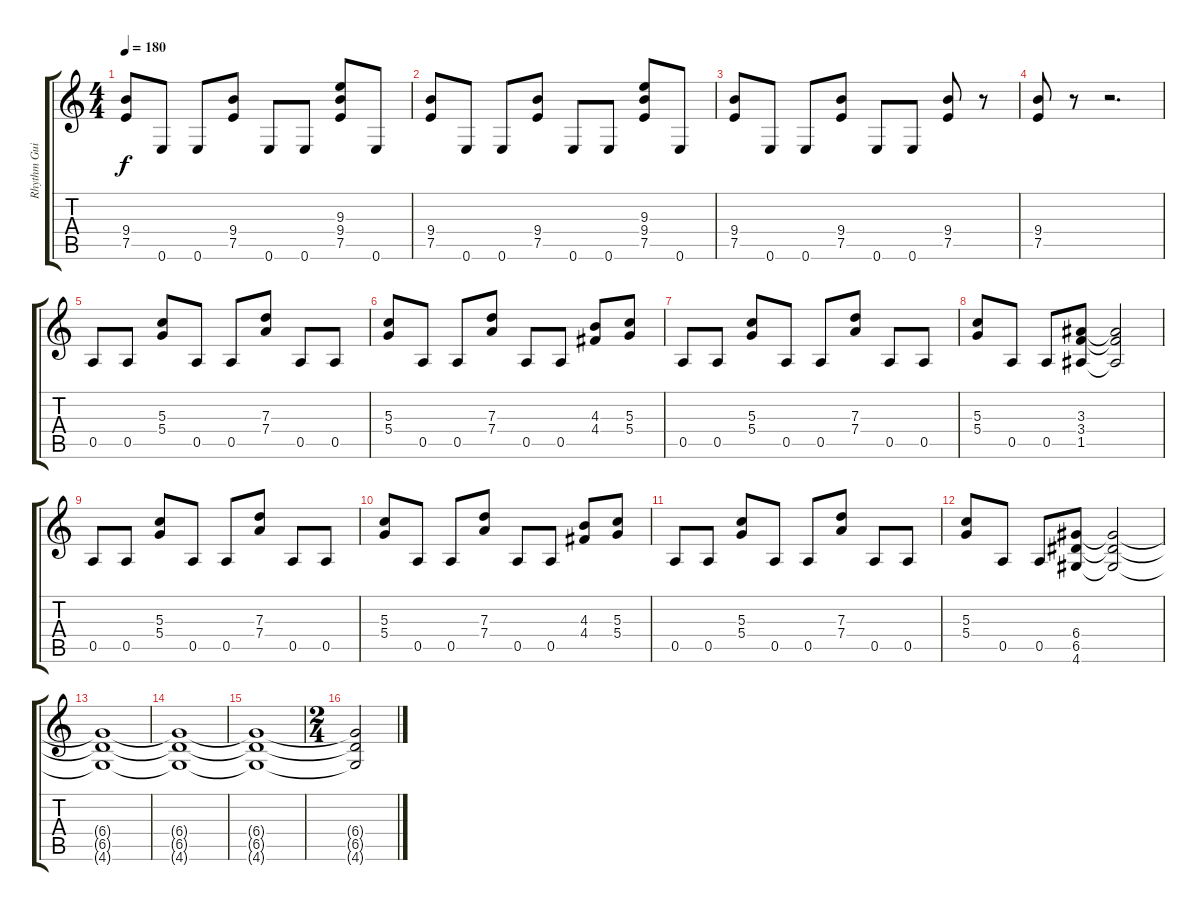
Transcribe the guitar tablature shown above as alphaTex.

\track ("Rhythm Guitar 2" "Rhythm Gui") {instrument distortionguitar}
\staff {score tabs}
\tuning (E4 B3 G3 D3 A2 E2) {hide}
\ts (4 4)
\tempo 180
\clef g2
\ks c
(9.4 7.5).8{dy f} 0.6.8 0.6.8 (9.4 7.5).8 0.6.8 0.6.8 (9.3 9.4 7.5).8 0.6.8 |
(9.4 7.5).8 0.6.8 0.6.8 (9.4 7.5).8 0.6.8 0.6.8 (9.3 9.4 7.5).8 0.6.8 |
(9.4 7.5).8 0.6.8 0.6.8 (9.4 7.5).8 0.6.8 0.6.8 (9.4 7.5).8 r.8 |
(9.4 7.5).8 r.8 r.2{d} |
0.5.8 0.5.8 (5.3 5.4).8 0.5.8 0.5.8 (7.3 7.4).8 0.5.8 0.5.8 |
(5.3 5.4).8 0.5.8 0.5.8 (7.3 7.4).8 0.5.8 0.5.8 (4.3 4.4).8 (5.3 5.4).8 |
0.5.8 0.5.8 (5.3 5.4).8 0.5.8 0.5.8 (7.3 7.4).8 0.5.8 0.5.8 |
(5.3 5.4).8 0.5.8 0.5.8 (3.3 3.4 1.5).8 (3.3{t} 3.4{t} 1.5{t}).2 |
0.5.8 0.5.8 (5.3 5.4).8 0.5.8 0.5.8 (7.3 7.4).8 0.5.8 0.5.8 |
(5.3 5.4).8 0.5.8 0.5.8 (7.3 7.4).8 0.5.8 0.5.8 (4.3 4.4).8 (5.3 5.4).8 |
0.5.8 0.5.8 (5.3 5.4).8 0.5.8 0.5.8 (7.3 7.4).8 0.5.8 0.5.8 |
(5.3 5.4).8 0.5.8 0.5.8 (6.4 6.5 4.6).8 (6.4{t} 6.5{t} 4.6{t}).2 |
(6.4{t} 6.5{t} 4.6{t}).1 |
(6.4{t} 6.5{t} 4.6{t}).1 |
(6.4{t} 6.5{t} 4.6{t}).1 |
\ts (2 4)
(6.4{t} 6.5{t} 4.6{t}).2
